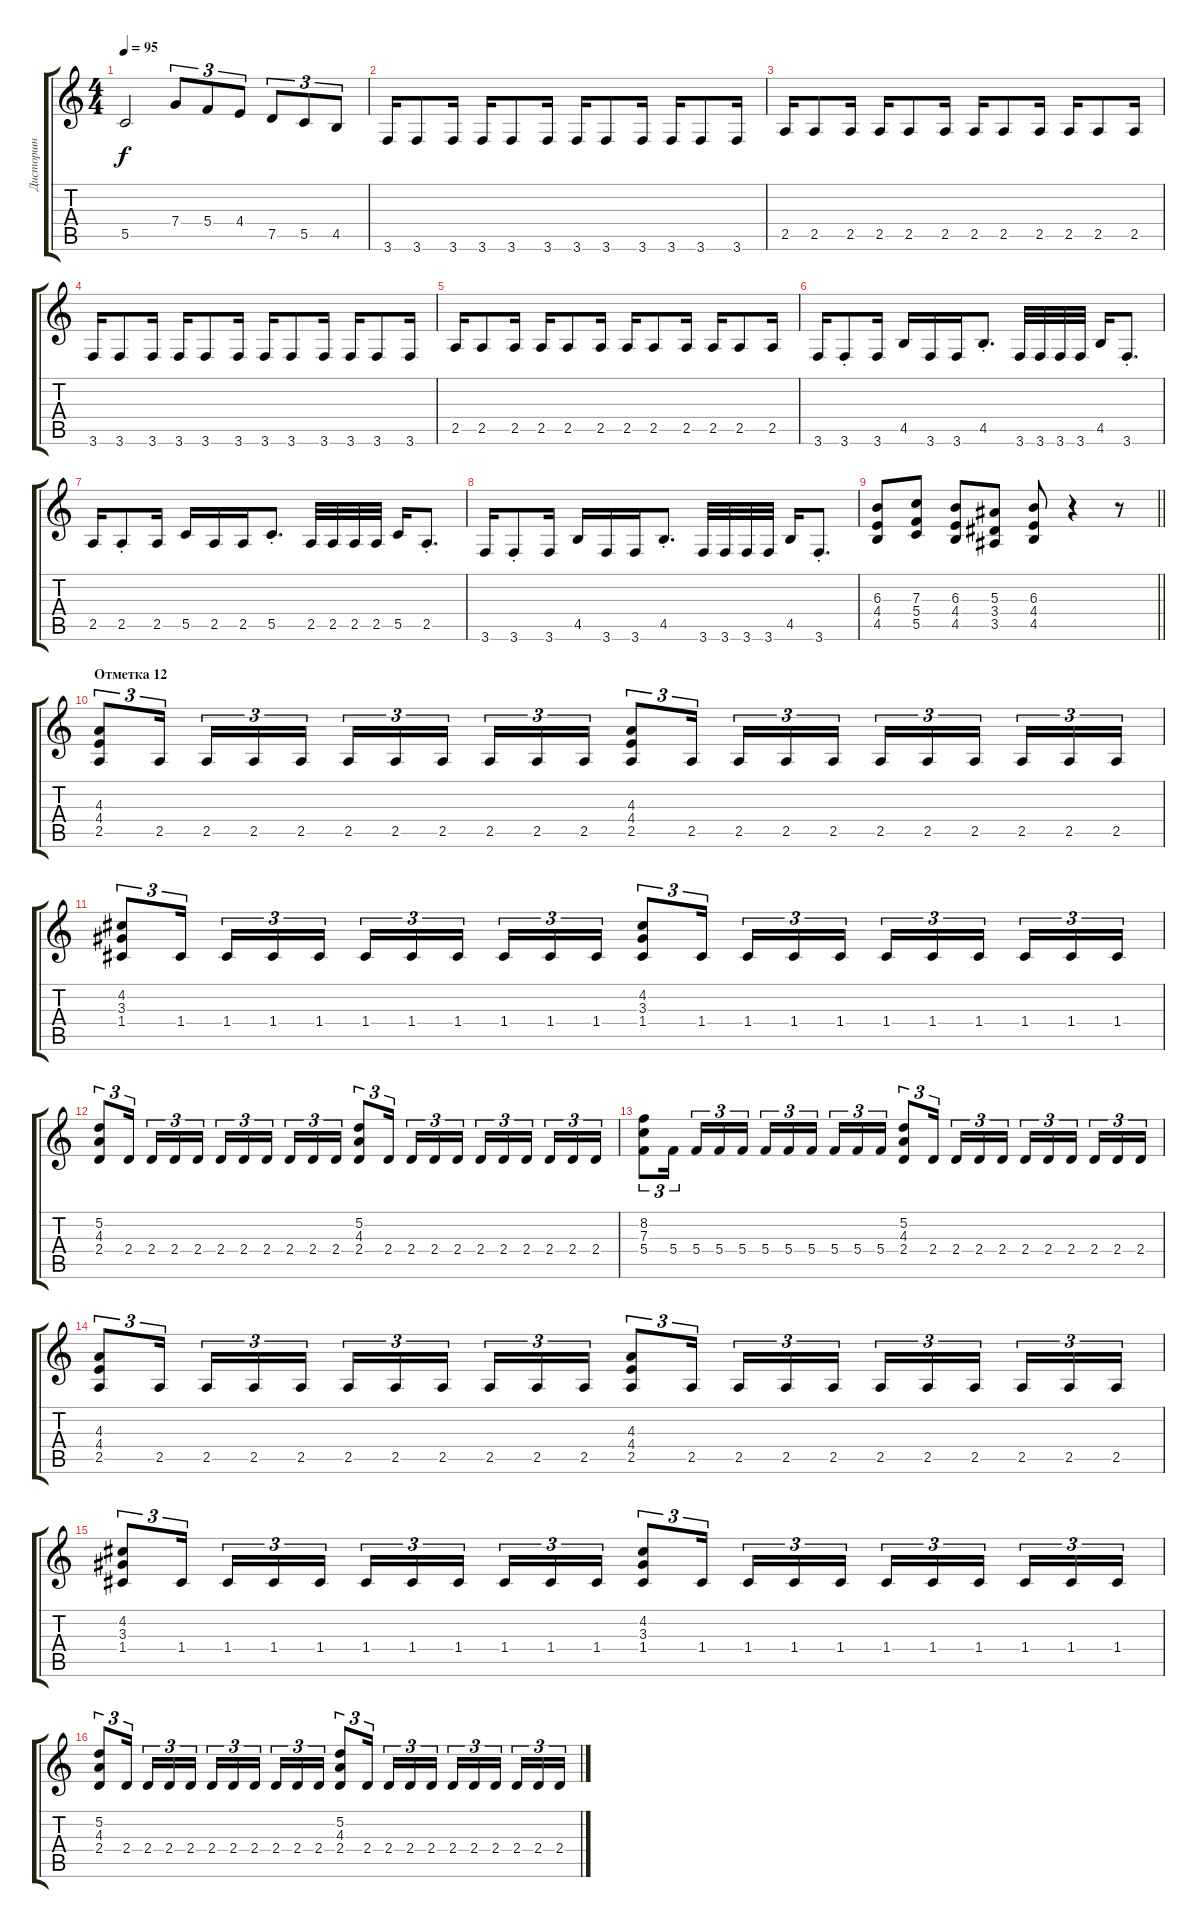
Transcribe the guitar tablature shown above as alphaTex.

\track ("Дисторшн" "Дисторшн") {instrument distortionguitar}
\staff {score tabs}
\tuning (D4 A3 F3 C3 G2 D2) {hide}
\ts (4 4)
\tempo 95
\clef g2
\ks c
5.5.2{dy f} 7.4.8{tu (3 2)} 5.4.8{tu (3 2)} 4.4.8{tu (3 2)} 7.5.8{tu (3 2)} 5.5.8{tu (3 2)} 4.5.8{tu (3 2)} |
3.6.16{volume 14} 3.6.8 3.6.16 3.6.16 3.6.8 3.6.16 3.6.16 3.6.8 3.6.16 3.6.16 3.6.8 3.6.16 |
2.5.16 2.5.8 2.5.16 2.5.16 2.5.8 2.5.16 2.5.16 2.5.8 2.5.16 2.5.16 2.5.8 2.5.16 |
3.6.16 3.6.8 3.6.16 3.6.16 3.6.8 3.6.16 3.6.16 3.6.8 3.6.16 3.6.16 3.6.8 3.6.16 |
2.5.16 2.5.8 2.5.16 2.5.16 2.5.8 2.5.16 2.5.16 2.5.8 2.5.16 2.5.16 2.5.8 2.5.16 |
3.6.16 3.6{st}.8 3.6.16 4.5.16 3.6.16 3.6.16 4.5{st}.8{d} 3.6.32 3.6.32 3.6.32 3.6.32 4.5.16 3.6{st}.8{d} |
2.5.16 2.5{st}.8 2.5.16 5.5.16 2.5.16 2.5.16 5.5{st}.8{d} 2.5.32 2.5.32 2.5.32 2.5.32 5.5.16 2.5{st}.8{d} |
3.6.16 3.6{st}.8 3.6.16 4.5.16 3.6.16 3.6.16 4.5{st}.8{d} 3.6.32 3.6.32 3.6.32 3.6.32 4.5.16 3.6{st}.8{d} |
\barLineRight lightlight
(6.3 4.4 4.5).8 (7.3 5.4 5.5).8 (6.3 4.4 4.5).8 (5.3 3.4 3.5).8 (6.3 4.4 4.5).8 r.4 r.8 |
\section ("" "Отметка 12")
(4.3 4.4 2.5).8{tu (3 2)} 2.5.16{tu (3 2) beam splitsecondary} 2.5.16{tu (3 2)} 2.5.16{tu (3 2)} 2.5.16{tu (3 2)} 2.5.16{tu (3 2)} 2.5.16{tu (3 2)} 2.5.16{tu (3 2) beam splitsecondary} 2.5.16{tu (3 2)} 2.5.16{tu (3 2)} 2.5.16{tu (3 2)} (4.3 4.4 2.5).8{tu (3 2)} 2.5.16{tu (3 2) beam splitsecondary} 2.5.16{tu (3 2)} 2.5.16{tu (3 2)} 2.5.16{tu (3 2)} 2.5.16{tu (3 2)} 2.5.16{tu (3 2)} 2.5.16{tu (3 2) beam splitsecondary} 2.5.16{tu (3 2)} 2.5.16{tu (3 2)} 2.5.16{tu (3 2)} |
(4.2 3.3 1.4).8{tu (3 2)} 1.4.16{tu (3 2) beam splitsecondary} 1.4.16{tu (3 2)} 1.4.16{tu (3 2)} 1.4.16{tu (3 2)} 1.4.16{tu (3 2)} 1.4.16{tu (3 2)} 1.4.16{tu (3 2) beam splitsecondary} 1.4.16{tu (3 2)} 1.4.16{tu (3 2)} 1.4.16{tu (3 2)} (4.2 3.3 1.4).8{tu (3 2)} 1.4.16{tu (3 2) beam splitsecondary} 1.4.16{tu (3 2)} 1.4.16{tu (3 2)} 1.4.16{tu (3 2)} 1.4.16{tu (3 2)} 1.4.16{tu (3 2)} 1.4.16{tu (3 2) beam splitsecondary} 1.4.16{tu (3 2)} 1.4.16{tu (3 2)} 1.4.16{tu (3 2)} |
(5.2 4.3 2.4).8{tu (3 2)} 2.4.16{tu (3 2) beam splitsecondary} 2.4.16{tu (3 2)} 2.4.16{tu (3 2)} 2.4.16{tu (3 2)} 2.4.16{tu (3 2)} 2.4.16{tu (3 2)} 2.4.16{tu (3 2) beam splitsecondary} 2.4.16{tu (3 2)} 2.4.16{tu (3 2)} 2.4.16{tu (3 2)} (5.2 4.3 2.4).8{tu (3 2)} 2.4.16{tu (3 2) beam splitsecondary} 2.4.16{tu (3 2)} 2.4.16{tu (3 2)} 2.4.16{tu (3 2)} 2.4.16{tu (3 2)} 2.4.16{tu (3 2)} 2.4.16{tu (3 2) beam splitsecondary} 2.4.16{tu (3 2)} 2.4.16{tu (3 2)} 2.4.16{tu (3 2)} |
(8.2 7.3 5.4).8{tu (3 2)} 5.4.16{tu (3 2) beam splitsecondary} 5.4.16{tu (3 2)} 5.4.16{tu (3 2)} 5.4.16{tu (3 2)} 5.4.16{tu (3 2)} 5.4.16{tu (3 2)} 5.4.16{tu (3 2) beam splitsecondary} 5.4.16{tu (3 2)} 5.4.16{tu (3 2)} 5.4.16{tu (3 2)} (5.2 4.3 2.4).8{tu (3 2)} 2.4.16{tu (3 2) beam splitsecondary} 2.4.16{tu (3 2)} 2.4.16{tu (3 2)} 2.4.16{tu (3 2)} 2.4.16{tu (3 2)} 2.4.16{tu (3 2)} 2.4.16{tu (3 2) beam splitsecondary} 2.4.16{tu (3 2)} 2.4.16{tu (3 2)} 2.4.16{tu (3 2)} |
(4.3 4.4 2.5).8{tu (3 2)} 2.5.16{tu (3 2) beam splitsecondary} 2.5.16{tu (3 2)} 2.5.16{tu (3 2)} 2.5.16{tu (3 2)} 2.5.16{tu (3 2)} 2.5.16{tu (3 2)} 2.5.16{tu (3 2) beam splitsecondary} 2.5.16{tu (3 2)} 2.5.16{tu (3 2)} 2.5.16{tu (3 2)} (4.3 4.4 2.5).8{tu (3 2)} 2.5.16{tu (3 2) beam splitsecondary} 2.5.16{tu (3 2)} 2.5.16{tu (3 2)} 2.5.16{tu (3 2)} 2.5.16{tu (3 2)} 2.5.16{tu (3 2)} 2.5.16{tu (3 2) beam splitsecondary} 2.5.16{tu (3 2)} 2.5.16{tu (3 2)} 2.5.16{tu (3 2)} |
(4.2 3.3 1.4).8{tu (3 2)} 1.4.16{tu (3 2) beam splitsecondary} 1.4.16{tu (3 2)} 1.4.16{tu (3 2)} 1.4.16{tu (3 2)} 1.4.16{tu (3 2)} 1.4.16{tu (3 2)} 1.4.16{tu (3 2) beam splitsecondary} 1.4.16{tu (3 2)} 1.4.16{tu (3 2)} 1.4.16{tu (3 2)} (4.2 3.3 1.4).8{tu (3 2)} 1.4.16{tu (3 2) beam splitsecondary} 1.4.16{tu (3 2)} 1.4.16{tu (3 2)} 1.4.16{tu (3 2)} 1.4.16{tu (3 2)} 1.4.16{tu (3 2)} 1.4.16{tu (3 2) beam splitsecondary} 1.4.16{tu (3 2)} 1.4.16{tu (3 2)} 1.4.16{tu (3 2)} |
(5.2 4.3 2.4).8{tu (3 2)} 2.4.16{tu (3 2) beam splitsecondary} 2.4.16{tu (3 2)} 2.4.16{tu (3 2)} 2.4.16{tu (3 2)} 2.4.16{tu (3 2)} 2.4.16{tu (3 2)} 2.4.16{tu (3 2) beam splitsecondary} 2.4.16{tu (3 2)} 2.4.16{tu (3 2)} 2.4.16{tu (3 2)} (5.2 4.3 2.4).8{tu (3 2)} 2.4.16{tu (3 2) beam splitsecondary} 2.4.16{tu (3 2)} 2.4.16{tu (3 2)} 2.4.16{tu (3 2)} 2.4.16{tu (3 2)} 2.4.16{tu (3 2)} 2.4.16{tu (3 2) beam splitsecondary} 2.4.16{tu (3 2)} 2.4.16{tu (3 2)} 2.4.16{tu (3 2)}
